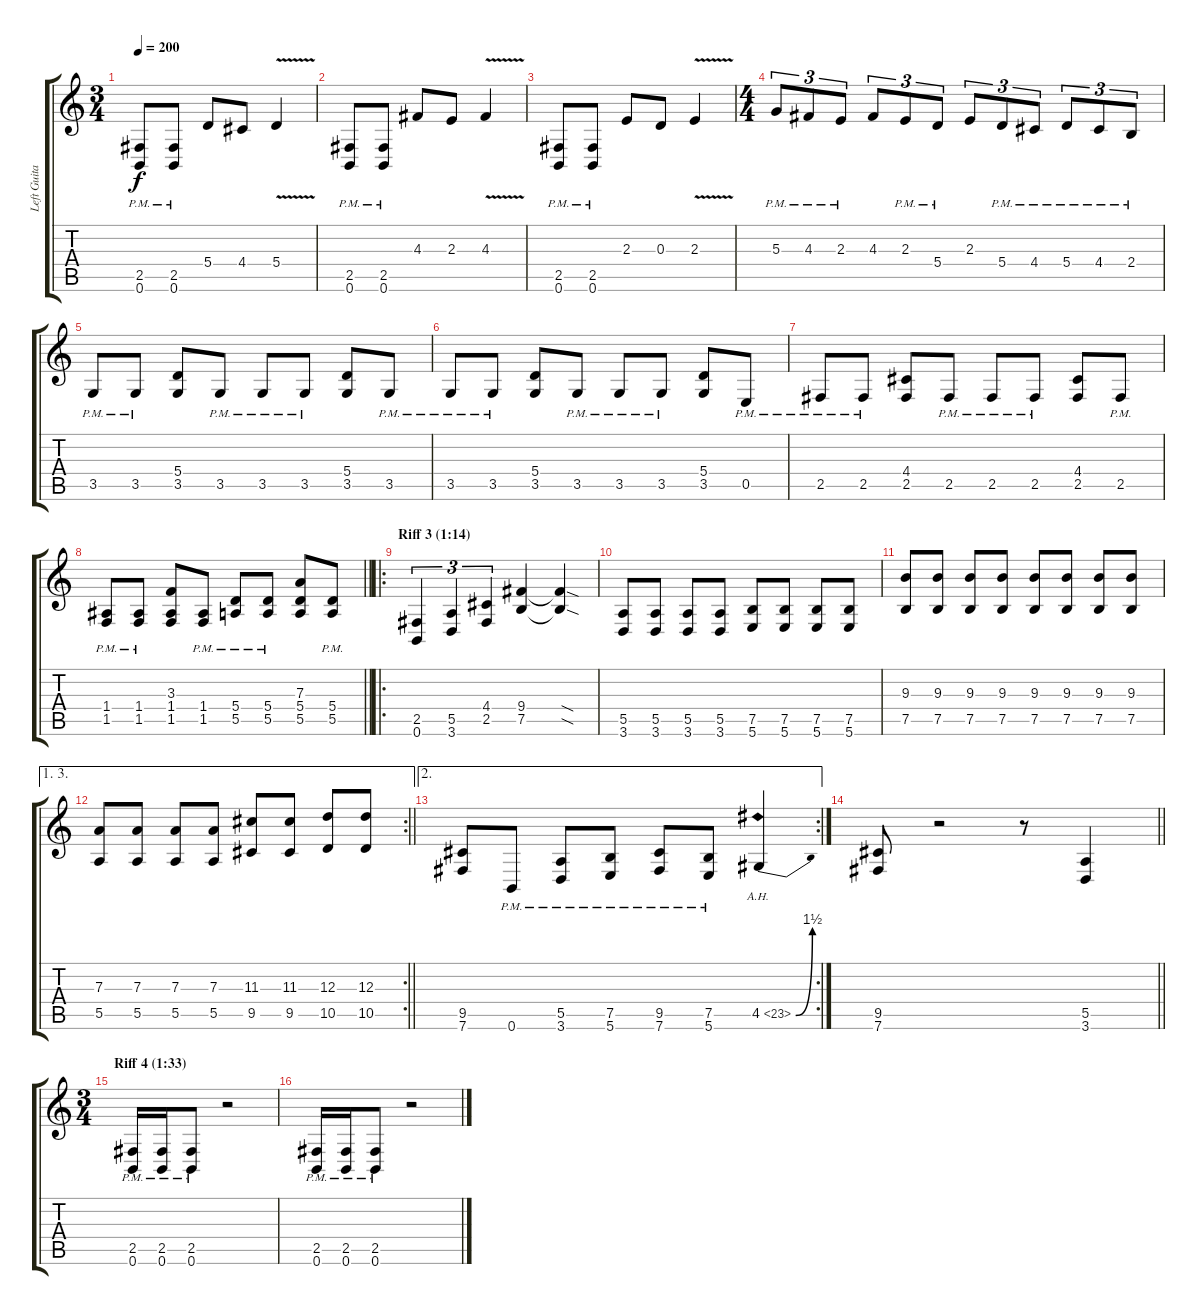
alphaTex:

\track ("Left Guitar" "Left Guita") {instrument overdrivenguitar}
\staff {score tabs}
\tuning (B3 Gb3 D3 A2 E2 B1) {hide}
\ts (3 4)
\tempo 200
\clef g2
\ks c
(2.5{pm} 0.6{pm}).8{dy f} (2.5{pm} 0.6{pm}).8 5.4.8 4.4.8 5.4{v}.4 |
(2.5{pm} 0.6{pm}).8 (2.5{pm} 0.6{pm}).8 4.3.8 2.3.8 4.3{v}.4 |
(2.5{pm} 0.6{pm}).8 (2.5{pm} 0.6{pm}).8 2.3.8 0.3.8 2.3{v}.4 |
\ts (4 4)
5.3{pm}.8{tu (3 2)} 4.3{pm}.8{tu (3 2)} 2.3{pm}.8{tu (3 2)} 4.3.8{tu (3 2)} 2.3{pm}.8{tu (3 2)} 5.4{pm}.8{tu (3 2)} 2.3.8{tu (3 2)} 5.4{pm}.8{tu (3 2)} 4.4{pm}.8{tu (3 2)} 5.4{pm}.8{tu (3 2)} 4.4{pm}.8{tu (3 2)} 2.4{pm}.8{tu (3 2)} |
3.5{pm}.8 3.5{pm}.8 (5.4 3.5).8 3.5{pm}.8 3.5{pm}.8 3.5{pm}.8 (5.4 3.5).8 3.5{pm}.8 |
3.5{pm}.8 3.5{pm}.8 (5.4 3.5).8 3.5{pm}.8 3.5{pm}.8 3.5{pm}.8 (5.4 3.5).8 0.5{pm}.8 |
2.5{pm}.8 2.5{pm}.8 (4.4 2.5).8 2.5{pm}.8 2.5{pm}.8 2.5{pm}.8 (4.4 2.5).8 2.5{pm}.8 |
\barLineRight lightlight
(1.4{pm} 1.5{pm}).8 (1.4{pm} 1.5{pm}).8 (3.3 1.4 1.5).8 (1.4{pm} 1.5{pm}).8 (5.4{pm} 5.5{pm}).8 (5.4{pm} 5.5{pm}).8 (7.3 5.4 5.5).8 (5.4{pm} 5.5{pm}).8 |
\ro
\section ("" "Riff 3 (1:14)")
(2.5 0.6).4{tu (3 2)} (5.5 3.6).4{tu (3 2)} (4.4 2.5).4{tu (3 2)} (9.4 7.5).4 (9.4{sod t} 7.5{sod t}).4 |
(5.5 3.6).8 (5.5 3.6).8 (5.5 3.6).8 (5.5 3.6).8 (7.5 5.6).8 (7.5 5.6).8 (7.5 5.6).8 (7.5 5.6).8 |
(9.3 7.5).8 (9.3 7.5).8 (9.3 7.5).8 (9.3 7.5).8 (9.3 7.5).8 (9.3 7.5).8 (9.3 7.5).8 (9.3 7.5).8 |
\ae (1 3)
\rc 2
\barLineRight lightlight
(7.3 5.5).8 (7.3 5.5).8 (7.3 5.5).8 (7.3 5.5).8 (11.3 9.5).8 (11.3 9.5).8 (12.3 10.5).8 (12.3 10.5).8 |
\ae 2
\rc 2
(9.5 7.6).8 0.6{pm}.8 (5.5{pm} 3.6{pm}).8 (7.5{pm} 5.6{pm}).8 (9.5{pm} 7.6{pm}).8 (7.5{pm} 5.6{pm}).8 4.5{be (bend 0 0 60 6) ah 19}.4 |
\barLineRight lightlight
(9.5 7.6).8 r.2 r.8 (5.5 3.6).4 |
\ts (3 4)
\section ("" "Riff 4 (1:33)")
(2.5{pm} 0.6{pm}).16 (2.5{pm} 0.6{pm}).16 (2.5{pm} 0.6{pm}).8 r.2 |
(2.5{pm} 0.6{pm}).16 (2.5{pm} 0.6{pm}).16 (2.5{pm} 0.6{pm}).8 r.2
